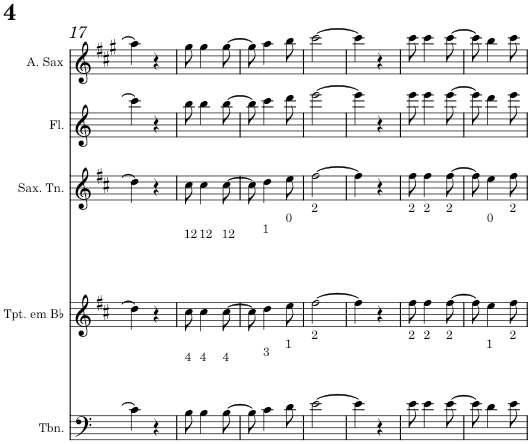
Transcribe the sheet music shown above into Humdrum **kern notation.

**kern	**kern	**kern	**kern	**kern
*part5	*part4	*part3	*part2	*part1
*staff5	*staff4	*staff3	*staff2	*staff1
*I"Trombone	*I"Trompete em Bb	*I"Saxofone Tenor	*I"Flauta Transversal	*I"Saxofone Alto
*I'Tbn.	*I'Tpt. em Bb	*I'Sax. Tn.	*I'Fl.	*
!!LO:PB:g=z
*clefF4	*clefG2	*clefG2	*clefG2	*clefG2
*	*Trd1c2	*Trd8c14	*	*Trd5c9
*k[]	*k[f#c#]	*k[f#c#]	*k[]	*k[f#c#g#]
*M2/4	*M2/4	*M2/4	*M2/4	*M2/4
=17	=17	=17	=17	=17
4c\]	4dd\]	4dd\]	4ccc\]	4aa\]
4r	4r	4r	4r	4r
=18	=18	=18	=18	=18
!	!LO:TX:a:t=12	!	!	!
!LO:TX:a:t=4	!	!	!	!
8B\	8cc#\	8cc#\	8bb\	8gg#\
!	!LO:TX:a:t=12	!	!	!
!LO:TX:a:t=4	!	!	!	!
4B\	4cc#\	4cc#\	4bb\	4gg#\
!	!LO:TX:a:t=12	!	!	!
!LO:TX:a:t=4	!	!	!	!
[8B\	[8cc#\	[8cc#\	[8bb\	[8gg#\
=19	=19	=19	=19	=19
8B\]	8cc#\]	8cc#\]	8bb\]	8gg#\]
!	!LO:TX:a:t=1	!	!	!
!LO:TX:a:t=3	!	!	!	!
4c\	4dd\	4dd\	4ccc\	4aa\
!	!LO:TX:a:t=0	!	!	!
!LO:TX:a:t=1	!	!	!	!
8d\	8ee\	8ee\	8ddd\	8bb\
=20	=20	=20	=20	=20
!	!LO:TX:a:t=2	!	!	!
!LO:TX:a:t=2	!	!	!	!
[>2e\	[>2ff#\	[>2ff#\	[>2eee\	[>2ccc#\
=21	=21	=21	=21	=21
4e\]	4ff#\]	4ff#\]	4eee\]	4ccc#\]
4r	4r	4r	4r	4r
=22	=22	=22	=22	=22
!	!LO:TX:a:t=2	!	!	!
!LO:TX:a:t=2	!	!	!	!
8e\	8ff#\	8ff#\	8eee\	8ccc#\
!	!LO:TX:a:t=2	!	!	!
!LO:TX:a:t=2	!	!	!	!
4e\	4ff#\	4ff#\	4eee\	4ccc#\
!	!LO:TX:a:t=2	!	!	!
!LO:TX:a:t=2	!	!	!	!
[>8e\	[>8ff#\	[>8ff#\	[>8eee\	[>8ccc#\
=23	=23	=23	=23	=23
8e\]	8ff#\]	8ff#\]	8eee\]	8ccc#\]
!	!LO:TX:a:t=0	!	!	!
!LO:TX:a:t=1	!	!	!	!
4d\	4ee\	4ee\	4ddd\	4bb\
!	!LO:TX:a:t=2	!	!	!
!LO:TX:a:t=2	!	!	!	!
8e\	8ff#\	8ff#\	8eee\	8ccc#\
=	=	=	=	=
*-	*-	*-	*-	*-
